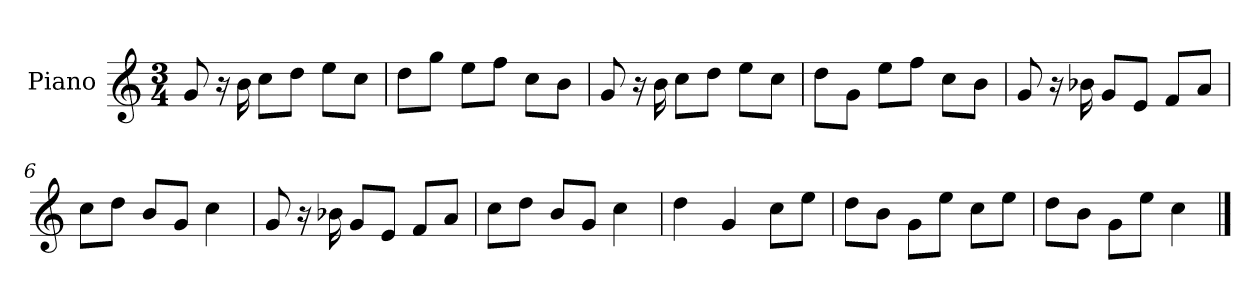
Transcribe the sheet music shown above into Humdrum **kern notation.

**kern
*part1
*staff1
*I"Piano
*I'P-no
*clefG2
*k[]
*M3/4
*MM181
=1
8g/
16r
16b\
8cc\L
8dd\J
8ee\L
8cc\J
=2
8dd\L
8gg\J
8ee\L
8ff\J
8cc\L
8b\J
=3
8g/
16r
16b\
8cc\L
8dd\J
8ee\L
8cc\J
=4
8dd\L
8g\J
8ee\L
8ff\J
8cc\L
8b\J
=5
8g/
16r
16b-X\
8g/L
8e/J
8f/L
8a/J
=6
8cc\L
8dd\J
8b/L
8g/J
4cc\
!!LO:LB:g=z
=7
8g/
16r
16b-X\
8g/L
8e/J
8f/L
8a/J
=8
8cc\L
8dd\J
8b/L
8g/J
4cc\
=9
4dd\
4g/
8cc\L
8ee\J
=10
8dd\L
8b\J
8g\L
8ee\J
8cc\L
8ee\J
=11
8dd\L
8b\J
8g\L
8ee\J
4cc\
==
*-
